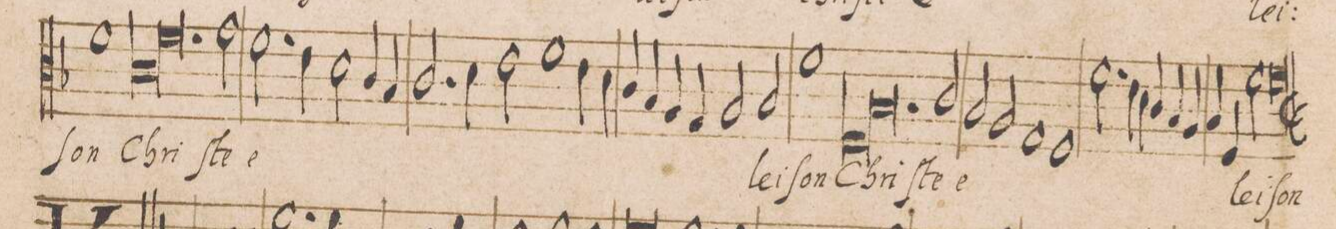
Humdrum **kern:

**kern	**text
*I"DISCANTVS	*
*clefC3	*
*k[b-]	*
*met(C|)	*
*M2/1	*
1f	-ſon
*lig	*
1c	Chri-
=30-	=30-
1.f	.
*Xlig	*
2g\	-ſte
=31	=31
2.f\	e-
4e\	.
2d\	.
4c/	.
4B-/	.
=32	=32
2.c/	.
4d\	.
2e\	.
1f\	.
=33-	=33-
4e\	.
4d\	.
4c/	.
4B-/	.
4A/	.
4G/	.
=34-	=34-
2A/	.
2B-/	-lei-
1f	-ſon
=35-	=35-
*lig	*
1F	Chri-
1.B-	.
=36-	=36-
*Xlig	*
2c/	-ſte
2B-/	e-
2A/	.
=37-	=37-
1G	.
1F	.
=38	=38
2.f\	.
4e\	.
4d\	.
4c/	.
4B-/	.
4A/	.
=39	=39
4B-/	.
4F/	.
2f\	-lei-
[0fl	-ſon
=40-	=40-
1f]	.
=41||	=41||
*-	*-
